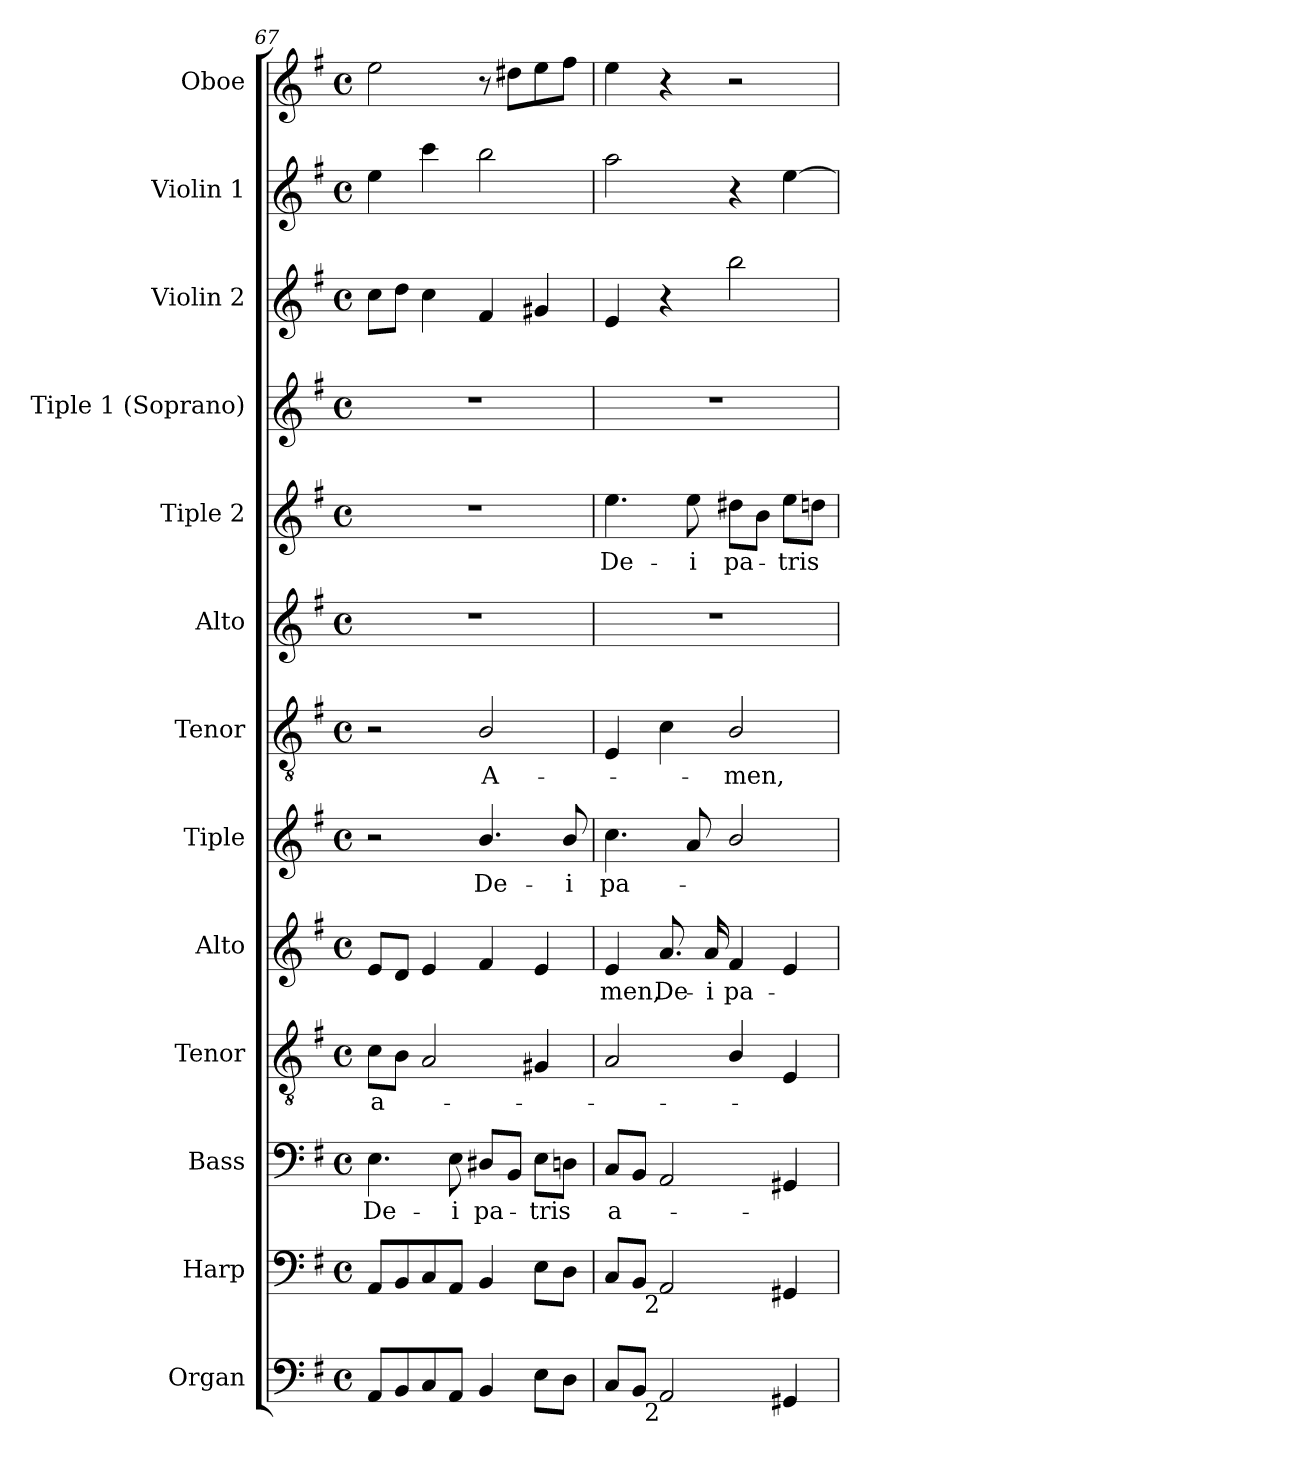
**kern	**kern	**kern	**text	**kern	**text	**kern	**text	**kern	**text	**kern	**text	**kern	**kern	**text	**kern	**kern	**kern	**kern
*part13	*part12	*part11	*part11	*part10	*part10	*part9	*part9	*part8	*part8	*part7	*part7	*part6	*part5	*part5	*part4	*part3	*part2	*part1
*staff13	*staff12	*staff11	*staff11	*staff10	*staff10	*staff9	*staff9	*staff8	*staff8	*staff7	*staff7	*staff6	*staff5	*staff5	*staff4	*staff3	*staff2	*staff1
*I"Organ	*I"Harp	*I"Bass	*	*I"Tenor	*	*I"Alto	*	*I"Tiple	*	*I"Tenor	*	*I"Alto	*I"Tiple 2	*	*I"Tiple 1 (Soprano)	*I"Violin 2	*I"Violin 1	*I"Oboe
*I'Org.	*I'Hp.	*I'B.	*	*I'T.	*	*I'A.	*	*	*	*I'T.	*	*I'A.	*	*	*I'S1.	*I'Vln. 2	*I'Vln. 1	*I'Ob.
*clefF4	*clefF4	*clefF4	*	*clefGv2	*	*clefG2	*	*clefG2	*	*clefGv2	*	*clefG2	*clefG2	*	*clefG2	*clefG2	*clefG2	*clefG2
*	*	*	*	*ITrd7c12	*	*	*	*	*	*ITrd7c12	*	*	*	*	*	*	*	*
*k[f#]	*k[f#]	*k[f#]	*	*k[f#]	*	*k[f#]	*	*k[f#]	*	*k[f#]	*	*k[f#]	*k[f#]	*	*k[f#]	*k[f#]	*k[f#]	*k[f#]
*G:	*G:	*G:	*	*G:	*	*G:	*	*G:	*	*G:	*	*G:	*G:	*	*G:	*G:	*G:	*G:
*M4/4	*M4/4	*M4/4	*	*M4/4	*	*M4/4	*	*M4/4	*	*M4/4	*	*M4/4	*M4/4	*	*M4/4	*M4/4	*M4/4	*M4/4
*met(c)	*met(c)	*met(c)	*	*met(c)	*	*met(c)	*	*met(c)	*	*met(c)	*	*met(c)	*met(c)	*	*met(c)	*met(c)	*met(c)	*met(c)
=67	=67	=67	=67	=67	=67	=67	=67	=67	=67	=67	=67	=67	=67	=67	=67	=67	=67	=67
!	!	!	!LO:LY:b:color=#000000	!	!	!	!	!	!	!	!	!	!	!	!	!	!	!
!	!	!	!	!	!LO:LY:b:color=#000000	!	!	!	!	!	!	!	!	!	!	!	!	!
8AAi/L	8AAi/L	4.Ei\	De-	8Ci\L	a-	8ei/L	.	2r	.	2r	.	1r	1r	.	1r	8cci\L	4eei\	2eei\
8BBi/	8BBi/	.	.	8BBi\J	.	8di/J	.	.	.	.	.	.	.	.	.	8ddi\J	.	.
8Ci/	8Ci/	.	.	2AAi/	.	4ei/	.	.	.	.	.	.	.	.	.	4cci\	4ccci\	.
!	!	!	!LO:LY:b:color=#000000	!	!	!	!	!	!	!	!	!	!	!	!	!	!	!
8AAi/J	8AAi/J	8Ei\	-i	.	.	.	.	.	.	.	.	.	.	.	.	.	.	.
!	!	!	!LO:LY:b:color=#000000	!	!	!	!	!	!	!	!	!	!	!	!	!	!	!
!	!	!	!	!	!	!	!	!	!LO:LY:b:color=#000000	!	!	!	!	!	!	!	!	!
!	!	!	!	!	!	!	!	!	!	!	!LO:LY:b:color=#000000	!	!	!	!	!	!	!
4BBi/	4BBi/	8D#Xi/L	pa-	.	.	4f#i/	.	4.bi/	De-	2BBi/	A-	.	.	.	.	4f#i/	2bbi\	8r
.	.	8BBi/J	.	.	.	.	.	.	.	.	.	.	.	.	.	.	.	8dd#Xi\L
!	!	!	!LO:LY:b:color=#000000	!	!	!	!	!	!	!	!	!	!	!	!	!	!	!
8Ei\L	8Ei\L	8Ei\L	-tris	4GG#Xi/	.	4ei/	.	.	.	.	.	.	.	.	.	4g#Xi/	.	8eei\
!	!	!	!	!	!	!	!	!	!LO:LY:b:color=#000000	!	!	!	!	!	!	!	!	!
8Di\J	8Di\J	8Dni\J	.	.	.	.	.	8bi/	-i	.	.	.	.	.	.	.	.	8ff#i\J
=68	=68	=68	=68	=68	=68	=68	=68	=68	=68	=68	=68	=68	=68	=68	=68	=68	=68	=68
!	!	!	!LO:LY:b:color=#000000	!	!	!	!	!	!	!	!	!	!	!	!	!	!	!
!	!	!	!	!	!	!	!LO:LY:b:color=#000000	!	!	!	!	!	!	!	!	!	!	!
!	!	!	!	!	!	!	!	!	!LO:LY:b:color=#000000	!	!	!	!	!	!	!	!	!
!	!	!	!	!	!	!	!	!	!	!	!	!	!	!LO:LY:b:color=#000000	!	!	!	!
8Ci/L	8Ci/L	8Ci/L	a-	2AAi/	.	4ei/	-men,	4.cci\	pa-	4EEi/	.	1r	4.eei\	De-	1r	4ei/	2aai\	4eei\
8BBi/J	8BBi/J	8BBi/J	.	.	.	.	.	.	.	.	.	.	.	.	.	.	.	.
!	!LO:TX:b:rj:t=2	!	!	!	!	!	!	!	!	!	!	!	!	!	!	!	!	!
!LO:TX:b:rj:t=2	!	!	!	!	!	!	!	!	!	!	!	!	!	!	!	!	!	!
!	!	!	!	!	!	!	!LO:LY:b:color=#000000	!	!	!	!	!	!	!	!	!	!	!
2AAi/	2AAi/	2AAi/	.	.	.	8.ai/	De-	.	.	4Ci\	.	.	.	.	.	4r	.	4r
!	!	!	!	!	!	!	!	!	!	!	!	!	!	!LO:LY:b:color=#000000	!	!	!	!
.	.	.	.	.	.	.	.	8ai/	.	.	.	.	8eei\	-i	.	.	.	.
!	!	!	!	!	!	!	!LO:LY:b:color=#000000	!	!	!	!	!	!	!	!	!	!	!
.	.	.	.	.	.	16ai/	-i	.	.	.	.	.	.	.	.	.	.	.
!	!	!	!	!	!	!	!LO:LY:b:color=#000000	!	!	!	!	!	!	!	!	!	!	!
!	!	!	!	!	!	!	!	!	!	!	!LO:LY:b:color=#000000	!	!	!	!	!	!	!
!	!	!	!	!	!	!	!	!	!	!	!	!	!	!LO:LY:b:color=#000000	!	!	!	!
.	.	.	.	4BBi/	.	4f#i/	pa-	2bi/	.	2BBi/	-men,	.	8dd#Xi\L	pa-	.	2bbi\	4r	2r
.	.	.	.	.	.	.	.	.	.	.	.	.	8bi\J	.	.	.	.	.
!	!	!	!	!	!	!	!	!	!	!	!	!	!	!LO:LY:b:color=#000000	!	!	!	!
4GG#Xi/	4GG#Xi/	4GG#Xi/	.	4EEi/	.	4ei/	.	.	.	.	.	.	8eei\L	-tris	.	.	[4eei\	.
.	.	.	.	.	.	.	.	.	.	.	.	.	8ddni\J	.	.	.	.	.
=	=	=	=	=	=	=	=	=	=	=	=	=	=	=	=	=	=	=
*-	*-	*-	*-	*-	*-	*-	*-	*-	*-	*-	*-	*-	*-	*-	*-	*-	*-	*-
